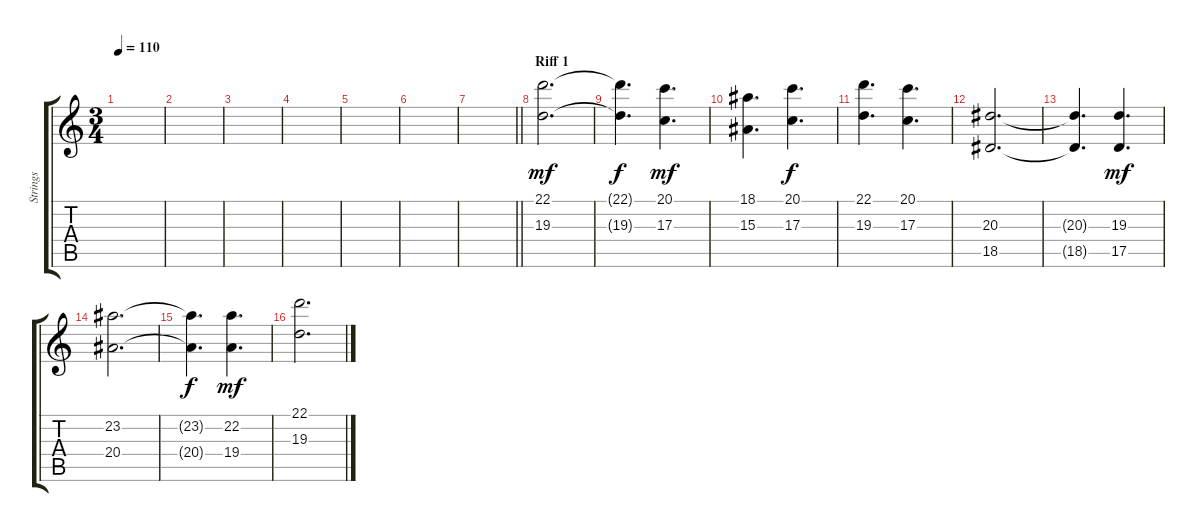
\track ("Strings" "Strings") {instrument stringensemble1}
\staff {score tabs}
\tuning (E4 B3 G3 D3 A2 E2) {hide}
\ts (3 4)
\tempo 110
\clef g2
\ks c
|
|
|
|
|
|
\barLineRight lightlight
|
\section ("" "Riff 1")
(22.1 19.3).2{d dy mf} |
(22.1{t} 19.3{t}).4{d dy f} (20.1 17.3).4{d dy mf} |
(18.1 15.3).4{d} (20.1 17.3).4{d dy f} |
(22.1 19.3).4{d} (20.1 17.3).4{d} |
(20.3 18.5).2{d} |
(20.3{t} 18.5{t}).4{d} (19.3 17.5).4{d dy mf} |
(23.2 20.4).2{d} |
(23.2{t} 20.4{t}).4{d dy f} (22.2 19.4).4{d dy mf} |
(22.1 19.3).2{d}
